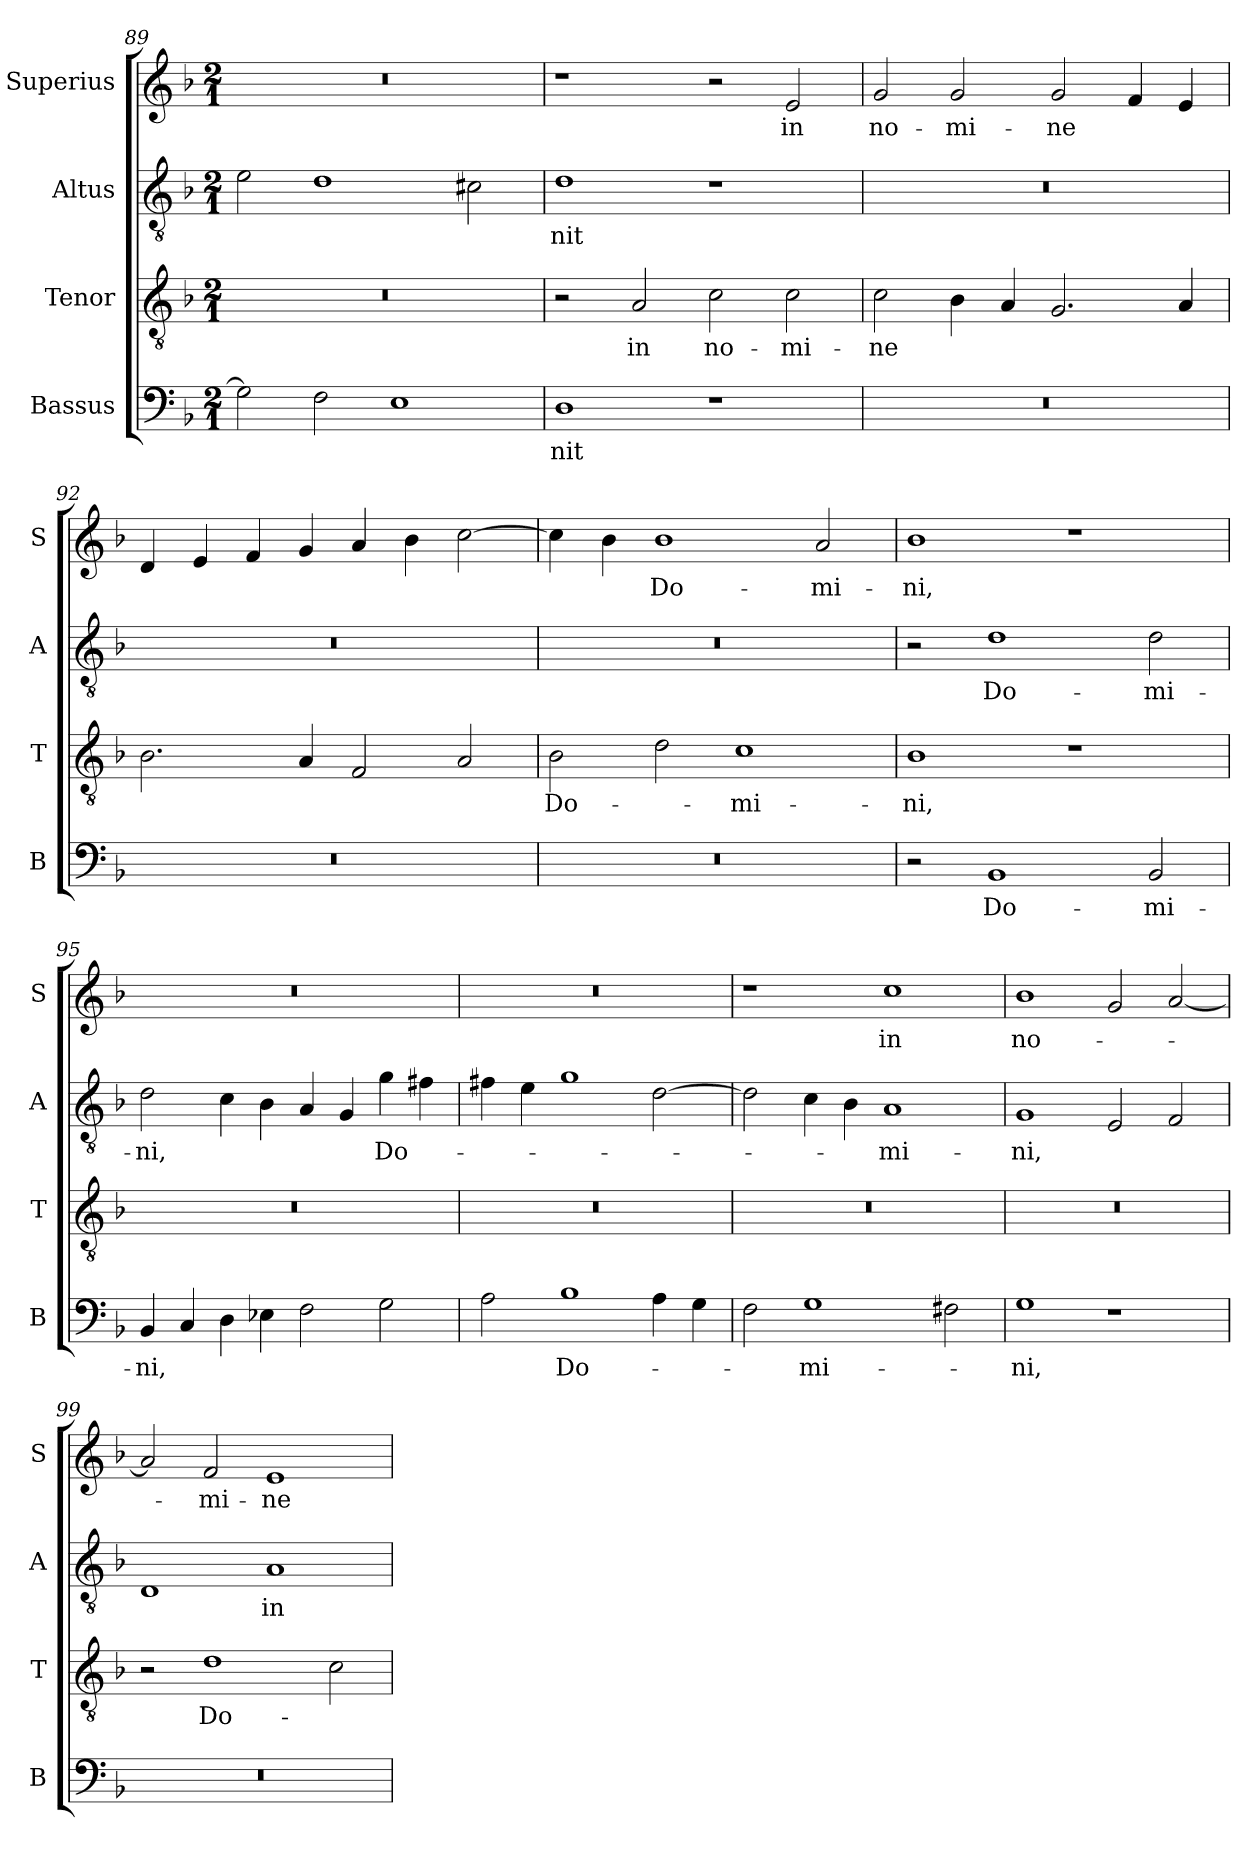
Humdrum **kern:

**kern	**text	**kern	**text	**kern	**text	**kern	**text
*part4	*part4	*part3	*part3	*part2	*part2	*part1	*part1
*staff4	*staff4	*staff3	*staff3	*staff2	*staff2	*staff1	*staff1
*I"Bassus	*	*I"Tenor	*	*I"Altus	*	*I"Superius	*
*I'B	*	*I'T	*	*I'A	*	*I'S	*
*clefF4	*	*clefGv2	*	*clefGv2	*	*clefG2	*
*k[b-]	*	*k[b-]	*	*k[b-]	*	*k[b-]	*
*M2/1	*	*M2/1	*	*M2/1	*	*M2/1	*
=89	=89	=89	=89	=89	=89	=89	=89
2G]	.	0r	.	2e	.	0r	.
2F	.	.	.	1d	.	.	.
1E	.	.	.	.	.	.	.
.	.	.	.	2c#X	.	.	.
=90	=90	=90	=90	=90	=90	=90	=90
1D	-nit	2r	.	1d	-nit	1r	.
.	.	2A	in	.	.	.	.
1r	.	2c	no-	1r	.	2r	.
.	.	2c	-mi-	.	.	2e	in
=91	=91	=91	=91	=91	=91	=91	=91
0r	.	2c	-ne	0r	.	2g	no-
.	.	4B-	.	.	.	2g	-mi-
.	.	4A	.	.	.	.	.
.	.	2.G	.	.	.	2g	-ne
.	.	.	.	.	.	4f	.
.	.	4A	.	.	.	4e	.
=92	=92	=92	=92	=92	=92	=92	=92
0r	.	2.B-	.	0r	.	4d	.
.	.	.	.	.	.	4e	.
.	.	.	.	.	.	4f	.
.	.	4A	.	.	.	4g	.
.	.	2F	.	.	.	4a	.
.	.	.	.	.	.	4b-	.
.	.	2A	.	.	.	[2cc	.
=93	=93	=93	=93	=93	=93	=93	=93
!	!	!	!LO:LY:i	!	!	!	!
0r	.	2B-	Do-	0r	.	4cc]	.
.	.	.	.	.	.	4b-	.
.	.	2d	.	.	.	1b-	Do-
!	!	!	!LO:LY:i	!	!	!	!
.	.	1c	-mi-	.	.	.	.
.	.	.	.	.	.	2a	-mi-
=94	=94	=94	=94	=94	=94	=94	=94
!	!	!	!LO:LY:i	!	!	!	!
2r	.	1B-	-ni,	2r	.	1b-	-ni,
1BB-	Do-	.	.	1d	Do-	.	.
.	.	1r	.	.	.	1r	.
2BB-	-mi-	.	.	2d	-mi-	.	.
=95	=95	=95	=95	=95	=95	=95	=95
4BB-	-ni,	0r	.	2d	-ni,	0r	.
4C	.	.	.	.	.	.	.
4D	.	.	.	4c	.	.	.
4E-i	.	.	.	4B-	.	.	.
2F	.	.	.	4A	.	.	.
.	.	.	.	4G	.	.	.
!	!	!	!	!	!LO:LY:i	!	!
2G	.	.	.	4g	Do-	.	.
.	.	.	.	4f#i	.	.	.
=96	=96	=96	=96	=96	=96	=96	=96
2A	.	0r	.	4f#i	.	0r	.
.	.	.	.	4e	.	.	.
!	!LO:LY:i	!	!	!	!	!	!
1B-	Do-	.	.	1g	.	.	.
4A	.	.	.	[2d	.	.	.
4G	.	.	.	.	.	.	.
=97	=97	=97	=97	=97	=97	=97	=97
2F	.	0r	.	2d]	.	1r	.
!	!LO:LY:i	!	!	!	!	!	!
1G	-mi-	.	.	4c	.	.	.
.	.	.	.	4B-	.	.	.
!	!	!	!	!	!LO:LY:i	!	!LO:LY:i
.	.	.	.	1A	-mi-	1cc	in
2F#X	.	.	.	.	.	.	.
=98	=98	=98	=98	=98	=98	=98	=98
!	!LO:LY:i	!	!	!	!LO:LY:i	!	!LO:LY:i
1G	-ni,	0r	.	1G	-ni,	1b-	no-
1r	.	.	.	2E	.	2g	.
.	.	.	.	2F	.	[2a	.
=99	=99	=99	=99	=99	=99	=99	=99
0r	.	2r	.	1D	.	2a]	.
!	!	!	!	!	!	!	!LO:LY:i
.	.	1d	Do-	.	.	2f	-mi-
!	!	!	!	!	!LO:LY:i	!	!LO:LY:i
.	.	.	.	1A	in	1e	-ne
.	.	2c	.	.	.	.	.
=	=	=	=	=	=	=	=
*-	*-	*-	*-	*-	*-	*-	*-
